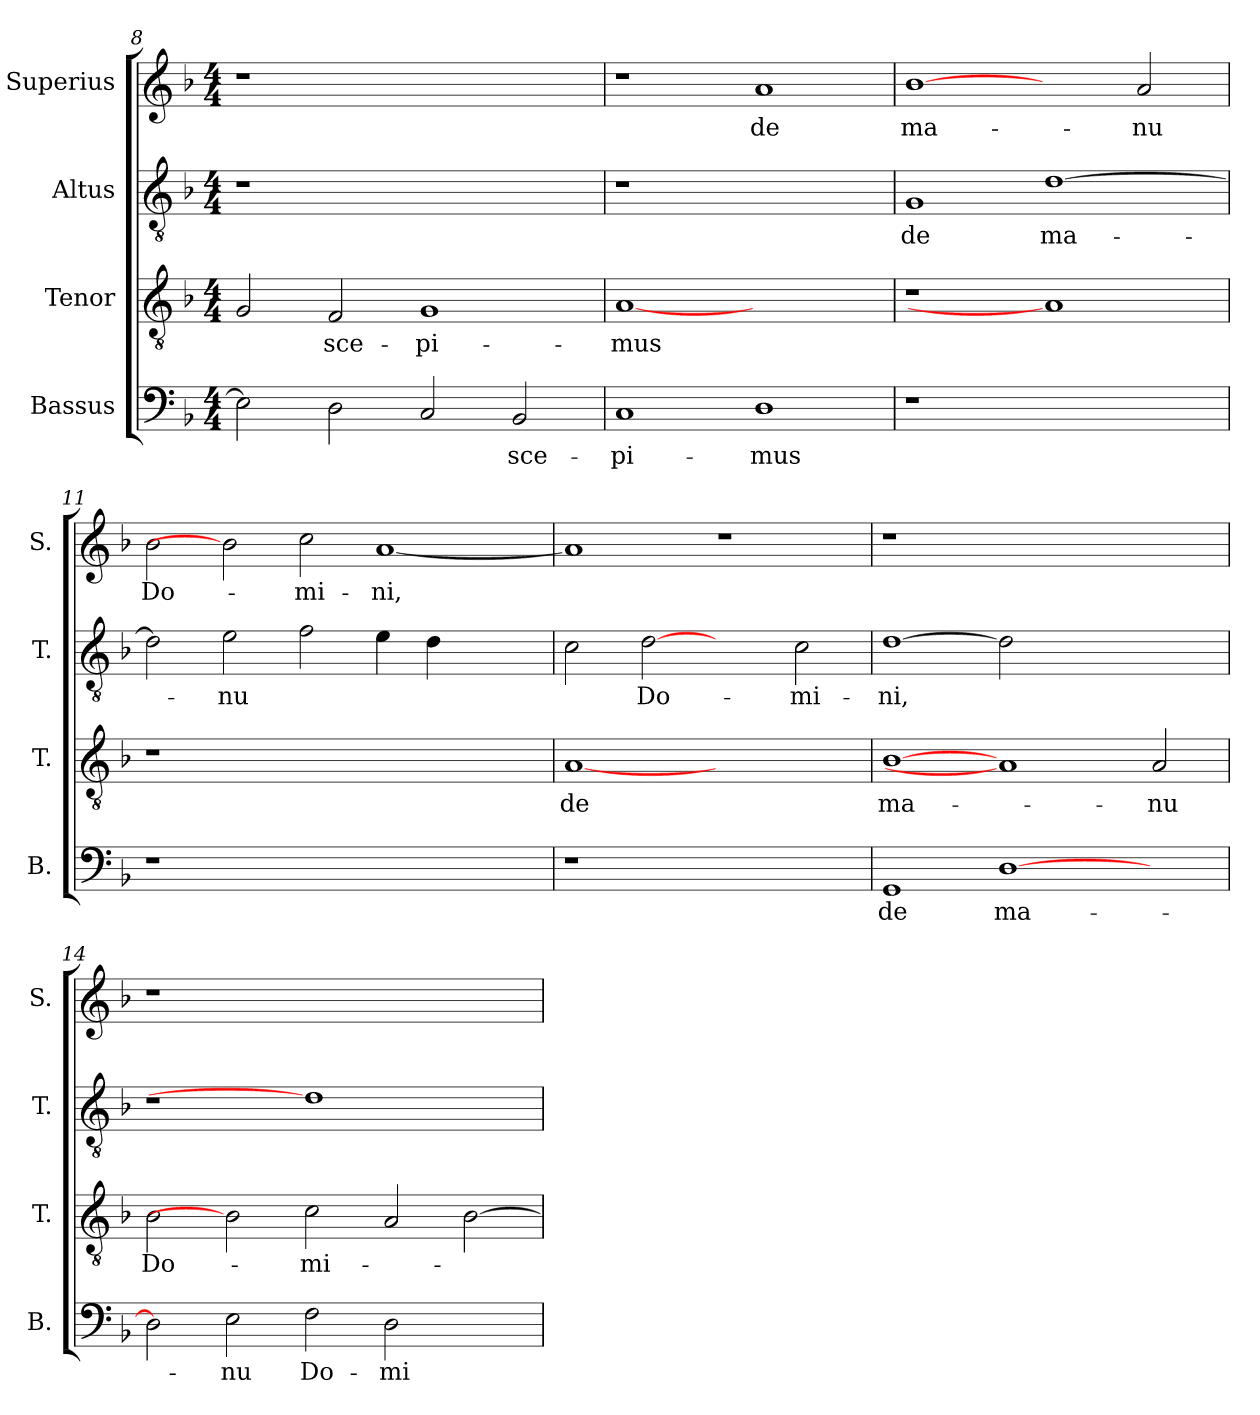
**kern	**text	**kern	**text	**kern	**text	**kern	**text
*part4	*part4	*part3	*part3	*part2	*part2	*part1	*part1
*staff4	*staff4	*staff3	*staff3	*staff2	*staff2	*staff1	*staff1
*I"Bassus	*	*I"Tenor	*	*I"Altus	*	*I"Superius	*
*I'B.	*	*I'T.	*	*I'T.	*	*I'S.	*
*clefF4	*	*clefGv2	*	*clefGv2	*	*clefG2	*
*	*	*ITrd7c12	*	*ITrd7c12	*	*	*
*k[b-]	*	*k[b-]	*	*k[b-]	*	*k[b-]	*
*F:	*	*F:	*	*F:	*	*F:	*
*M4/4	*	*M4/4	*	*M4/4	*	*M4/4	*
=8	=8	=8	=8	=8	=8	=8	=8
!	!	!	!	!LO:N:vis=1	!	!LO:N:vis=1	!
2E-i\]	.	2GGi/	.	1r	.	1r	.
!	!	!	!LO:LY:b:color=#000000	!	!	!	!
2Di\	.	2FFi/	-sce-	.	.	.	.
!	!	!	!LO:LY:b:color=#000000	!	!	!	!
2Ci/	.	1GGi	-pi-	1ryy	.	1ryy	.
!	!LO:LY:b:color=#000000	!	!	!	!	!	!
2BB-i/	-sce-	.	.	.	.	.	.
=9	=9	=9	=9	=9	=9	=9	=9
!	!LO:LY:b:color=#000000	!	!	!	!	!	!
!	!	!	!LO:LY:b:color=#000000	!LO:N:vis=1	!	!	!
1Ci	-pi-	[1AAi	-mus	1r	.	1r	.
!	!LO:LY:b:color=#000000	!	!	!	!	!	!
!	!	!	!	!	!	!	!LO:LY:b:color=#000000
1Di	-mus	1ryy	.	1ryy	.	1ai	de
=10	=10	=10	=10	=10	=10	=10	=10
!LO:N:vis=1	!	!LO:N:vis=1	!	!	!	!	!
!	!	!	!	!	!LO:LY:b:color=#000000	!	!
!	!	!	!	!	!	!	!LO:LY:b:color=#000000
1r	.	1r	.	1GGi	de	[1b-i	ma-
!	!	!	!	!	!LO:LY:b:color=#000000	!	!
1ryy	.	1AAi]	.	[>1Di	ma-	2ryy	.
!	!	!	!	!	!	!	!LO:LY:b:color=#000000
.	.	.	.	.	.	2ai/	-nu
=11	=11	=11	=11	=11	=11	=11	=11
!LO:N:vis=1	!	!LO:N:vis=1	!	!	!	!	!
!	!	!	!	!	!	!	!LO:LY:b:color=#000000
1r	.	1r	.	2Di\]	.	2b-i\	Do-
!	!	!	!	!	!LO:LY:b:color=#000000	!	!
.	.	.	.	2Ei\	-nu	2b-i]	.
!	!	!	!	!	!	!	!LO:LY:b:color=#000000
1.ryy	.	1.ryy	.	2Fi\	.	2cci\	-mi-
!	!	!	!	!	!	!	!LO:LY:b:color=#000000
.	.	.	.	4Ei\	.	[<1ai	-ni,
.	.	.	.	4Di\	.	.	.
.	.	.	.	2ryy	.	.	.
!!LO:LB:g=z
=12	=12	=12	=12	=12	=12	=12	=12
!LO:N:vis=1	!	!	!	!	!	!	!
!	!	!	!LO:LY:b:color=#000000	!	!	!	!
1r	.	[1AAi	de	2Ci\	.	1ai]	.
!	!	!	!	!	!LO:LY:b:color=#000000	!	!
.	.	.	.	[2Di	Do-	.	.
1ryy	.	1ryy	.	2ryy	.	1r	.
!	!	!	!	!	!LO:LY:b:color=#000000	!	!
.	.	.	.	2Ci\	-mi-	.	.
=13	=13	=13	=13	=13	=13	=13	=13
!	!LO:LY:b:color=#000000	!	!	!	!	!	!
!	!	!	!LO:LY:b:color=#000000	!	!	!	!
!	!	!	!	!	!LO:LY:b:color=#000000	!LO:N:vis=1	!
1GGi	de	[1BB-i	ma-	[1Di	-ni,	1r	.
!	!LO:LY:b:color=#000000	!	!	!	!	!	!
[>1Di	ma-	1AAi]	.	2Di]	.	1.ryy	.
.	.	.	.	1ryy	.	.	.
!	!	!	!LO:LY:b:color=#000000	!	!	!	!
2ryy	.	2AAi/	-nu	.	.	.	.
=14	=14	=14	=14	=14	=14	=14	=14
!	!	!	!LO:LY:b:color=#000000	!LO:N:vis=1	!	!LO:N:vis=1	!
2Di\]	.	2BB-i\	Do-	1r	.	1r	.
!	!LO:LY:b:color=#000000	!	!	!	!	!	!
2Ei\	-nu	2BB-i]	.	.	.	.	.
!	!LO:LY:b:color=#000000	!	!	!	!	!	!
!	!	!	!LO:LY:b:color=#000000	!	!	!	!
2Fi\	Do-	2Ci\	-mi-	1Di]	.	1.ryy	.
!	!LO:LY:b:color=#000000	!	!	!	!	!	!
2Di\	-mi-	2AAi/	.	.	.	.	.
2ryy	.	[>2BB-i\	.	2ryy	.	.	.
=	=	=	=	=	=	=	=
*-	*-	*-	*-	*-	*-	*-	*-
